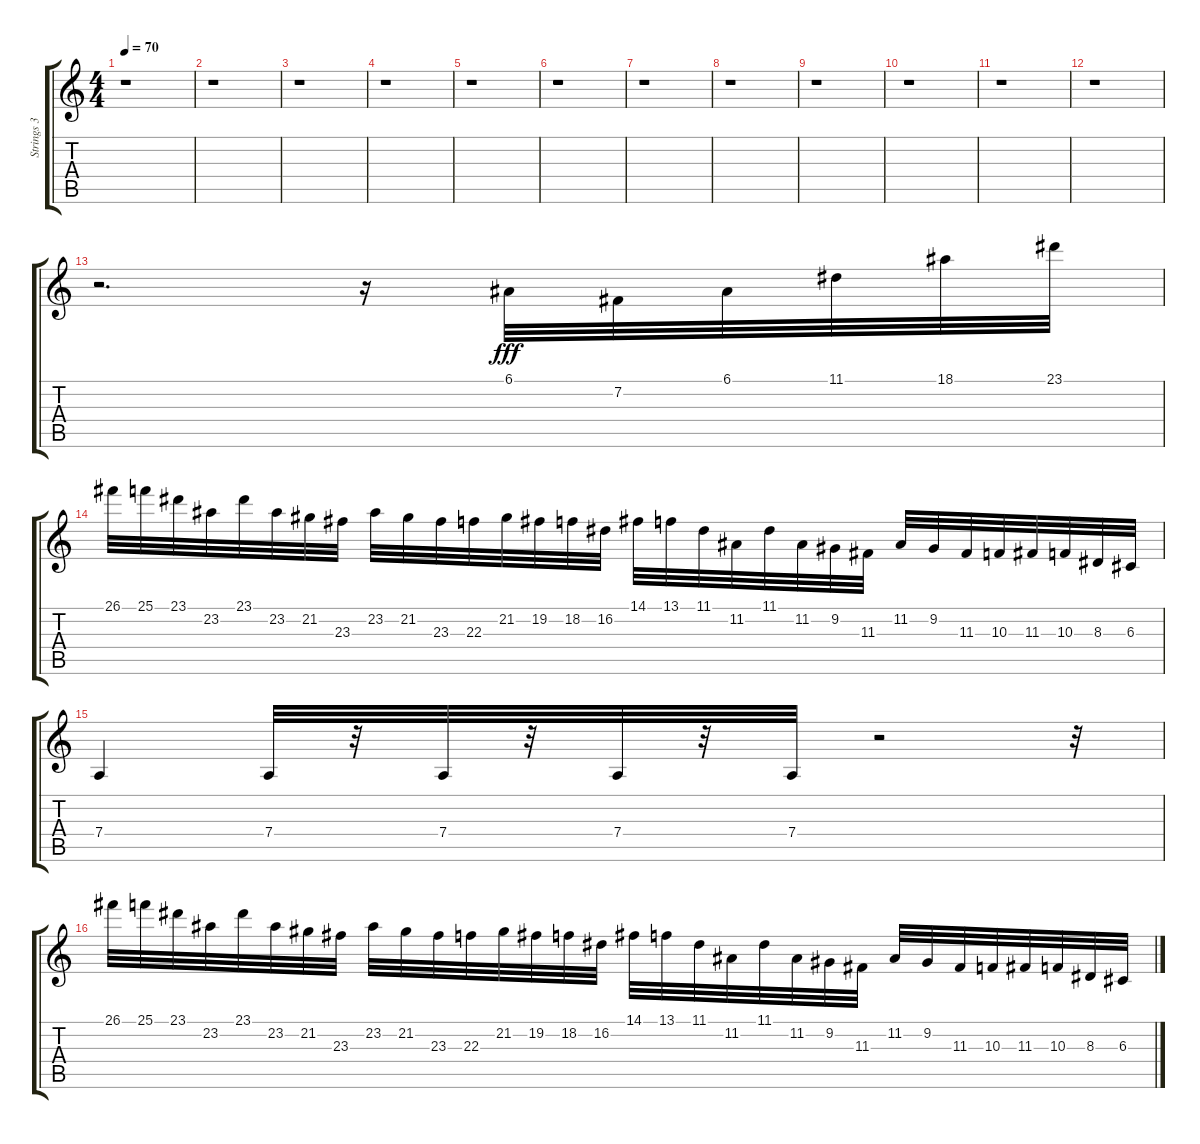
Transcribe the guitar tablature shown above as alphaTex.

\track ("Strings 3" "Strings 3") {instrument stringensemble1}
\staff {score tabs}
\tuning (E4 B3 G3 D3 A2 E2) {hide}
\ts (4 4)
\tempo 70
\clef g2
\ks c
r.1{dy fff} |
r.1 |
r.1 |
r.1 |
r.1 |
r.1 |
r.1 |
r.1 |
r.1 |
r.1 |
r.1 |
r.1 |
r.2{d} r.16 6.1.32 7.2.32 6.1.32 11.1.32 18.1.32 23.1.32 |
26.1.32 25.1.32 23.1.32 23.2.32 23.1.32 23.2.32 21.2.32 23.3.32 23.2.32 21.2.32 23.3.32 22.3.32 21.2.32 19.2.32 18.2.32 16.2.32 14.1.32 13.1.32 11.1.32 11.2.32 11.1.32 11.2.32 9.2.32 11.3.32 11.2.32 9.2.32 11.3.32 10.3.32 11.3.32 10.3.32 8.3.32 6.3.32 |
7.4.4 7.4.32 r.32 7.4.32 r.32 7.4.32 r.32 7.4.32 r.2 r.32 |
26.1.32 25.1.32 23.1.32 23.2.32 23.1.32 23.2.32 21.2.32 23.3.32 23.2.32 21.2.32 23.3.32 22.3.32 21.2.32 19.2.32 18.2.32 16.2.32 14.1.32 13.1.32 11.1.32 11.2.32 11.1.32 11.2.32 9.2.32 11.3.32 11.2.32 9.2.32 11.3.32 10.3.32 11.3.32 10.3.32 8.3.32 6.3.32
